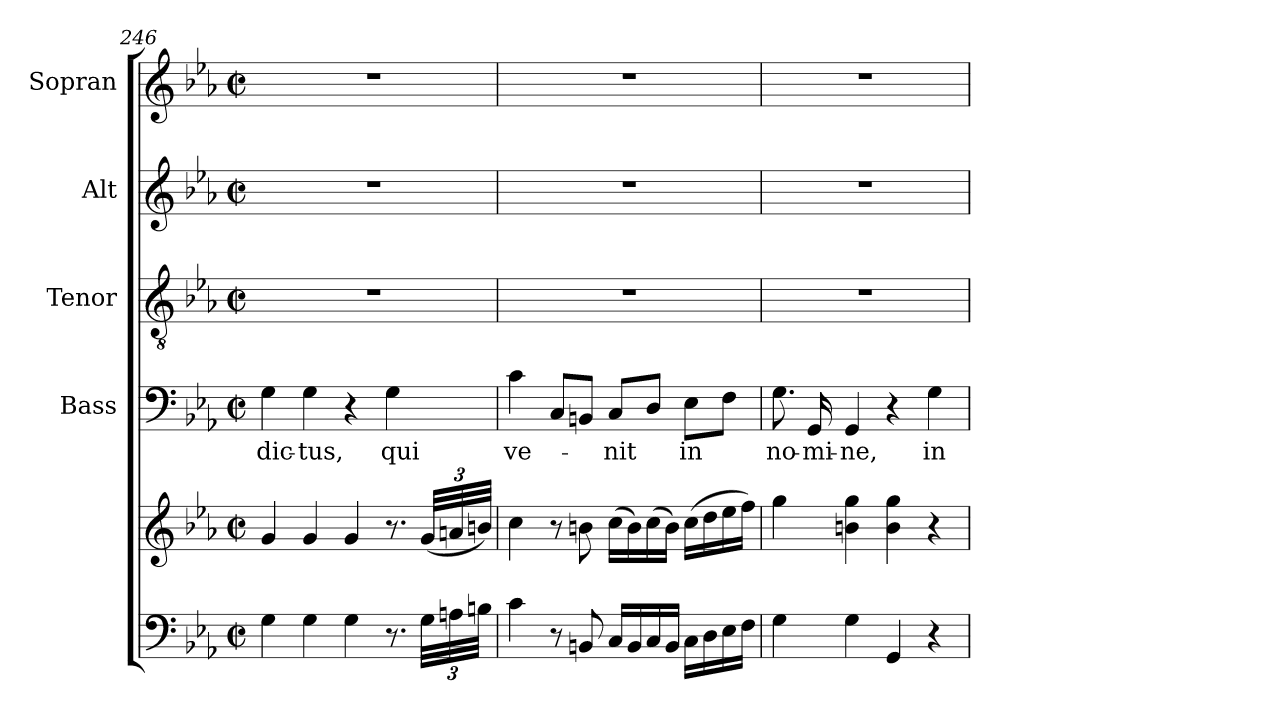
**kern	**kern	**kern	**text	**kern	**kern	**kern
*part5	*part5	*part4	*part4	*part3	*part2	*part1
*staff6	*staff5	*staff4	*staff4	*staff3	*staff2	*staff1
*	*	*I"Bass	*	*I"Tenor	*I"Alt	*I"Sopran
*	*	*I'B.	*	*I'T.	*I'A.	*I'S.
*clefF4	*clefG2	*clefF4	*	*clefGv2	*clefG2	*clefG2
*k[b-e-a-]	*k[b-e-a-]	*k[b-e-a-]	*	*k[b-e-a-]	*k[b-e-a-]	*k[b-e-a-]
*E-:	*E-:	*E-:	*	*E-:	*E-:	*E-:
*M2/2	*M2/2	*M2/2	*	*M2/2	*M2/2	*M2/2
*met(c|)	*met(c|)	*met(c|)	*	*met(c|)	*met(c|)	*met(c|)
=246	=246	=246	=246	=246	=246	=246
!	!	!	!LO:LY:b	!	!	!
4G\	4g/	4G\	-dic-	1r	1r	1r
!	!	!	!LO:LY:b	!	!	!
4G\	4g/	4G\	-tus,	.	.	.
4G\	4g/	4r	.	.	.	.
!	!	!	!LO:LY:b	!	!	!
8.r	8.r	4G\	qui	.	.	.
48G\LLL	(<48g/LLL	.	.	.	.	.
48An\	48an/	.	.	.	.	.
48Bn\JJJ	48bn/JJJ)	.	.	.	.	.
=247	=247	=247	=247	=247	=247	=247
!	!	!	!LO:LY:b	!	!	!
4c\	4cc\	4c\	ve-	1r	1r	1r
8r	8r	8C/L	.	.	.	.
8BBn/	8bn\	8BBn/J	.	.	.	.
!	!	!	!LO:LY:b	!	!	!
16C/LL	(>16cc\LL	8C/L	-nit	.	.	.
16BB/	16b\)	.	.	.	.	.
16C/	(>16cc\	8D/J	.	.	.	.
16BB/JJ	16b\JJ)	.	.	.	.	.
!	!	!	!LO:LY:b	!	!	!
16C\LL	(>16cc\LL	8E-\L	in	.	.	.
16D\	16dd\	.	.	.	.	.
16E-\	16ee-\	8F\J	.	.	.	.
16F\JJ	16ff\JJ)	.	.	.	.	.
!!LO:LB:g=z
=248	=248	=248	=248	=248	=248	=248
!	!	!	!LO:LY:b	!	!	!
4G\	4gg\	8.G\	no-	1r	1r	1r
!	!	!	!LO:LY:b	!	!	!
.	.	16GG/	-mi-	.	.	.
!	!	!	!LO:LY:b	!	!	!
4G\	4bn\ 4gg\	4GG/	-ne,	.	.	.
4GG/	4b\ 4gg\	4r	.	.	.	.
!	!	!	!LO:LY:b	!	!	!
4r	4r	4G\	in	.	.	.
=	=	=	=	=	=	=
*-	*-	*-	*-	*-	*-	*-
